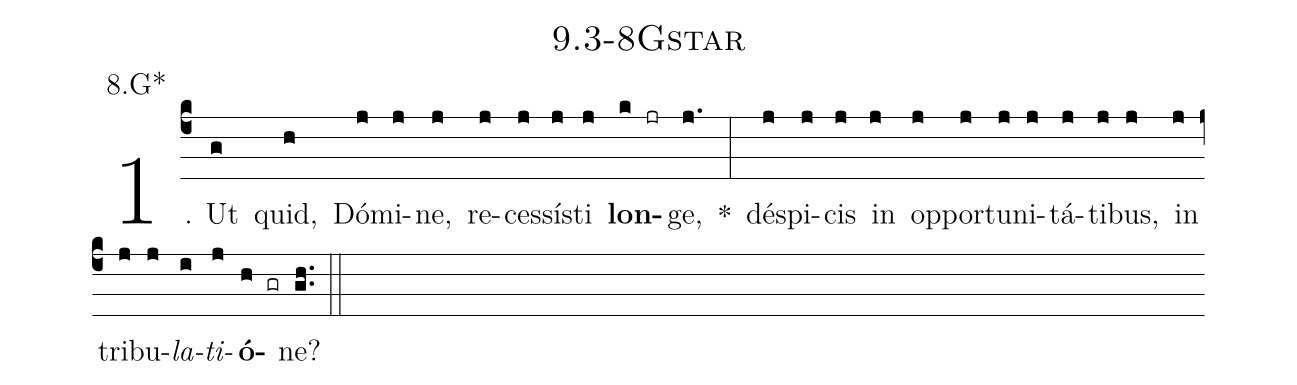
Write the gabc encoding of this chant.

name: 9.3-8Gstar;
annotation: 8.G*;
%%
(c4)1. Ut(g) quid,(h) Dó(j)mi(j)ne,(j) re(j)ces(j)sís(j)ti(j) <b>lon</b>(k jr)ge,(j.) *(:) dé(j)spi(j)cis(j) in(j) op(j)por(j)tu(j)ni(j)tá(j)ti(j)bus,(j) in(j) tri(j)bu(j)<i>la</i>(i)<i>ti</i>(j)<b>ó</b>(h gr)ne?(gh..) (::)


%E(j) u(j) o(i) u(j) a(h) e.(gh..) (::)
